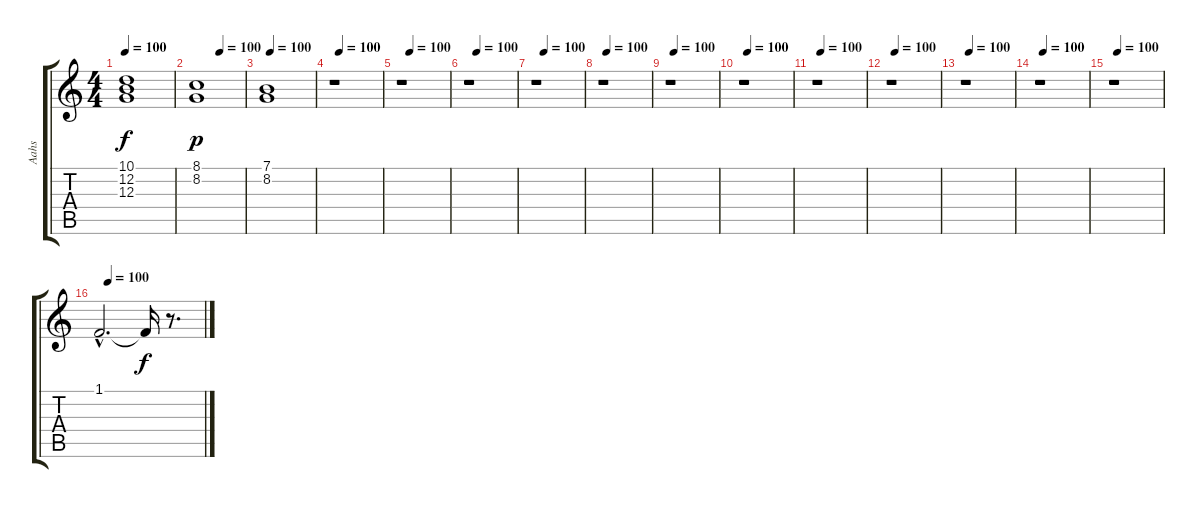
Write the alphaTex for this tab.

\track ("Aahs" "Aahs") {instrument choiraahs}
\staff {score tabs}
\tuning (E4 B3 G3 D3 A2 E2) {hide}
\ts (4 4)
\tempo 100
\clef g2
\ks c
(10.1{t} 12.2{t} 12.3{t}).1{dy f} |
\tempo (100 0.5)
(8.1 8.2).1{dy p} |
\tempo (100 0.09375)
(7.1 8.2).1 |
\tempo (100 0.125)
r.1 |
\tempo (100 0.1875)
r.1 |
\tempo (100 0.1875)
r.1 |
\tempo (100 0.1875)
r.1 |
\tempo (100 0.09375)
r.1 |
\tempo (100 0.09375)
r.1 |
\tempo (100 0.09375)
r.1 |
\tempo (100 0.09375)
r.1 |
\tempo (100 0.09375)
r.1 |
\tempo (100 0.09375)
r.1 |
\tempo (100 0.09375)
r.1 |
\tempo (100 0.09375)
r.1 |
\tempo (100 0.09375)
1.1{hac}.2{d} 1.1{t}.16{dy f} r.8{d}
